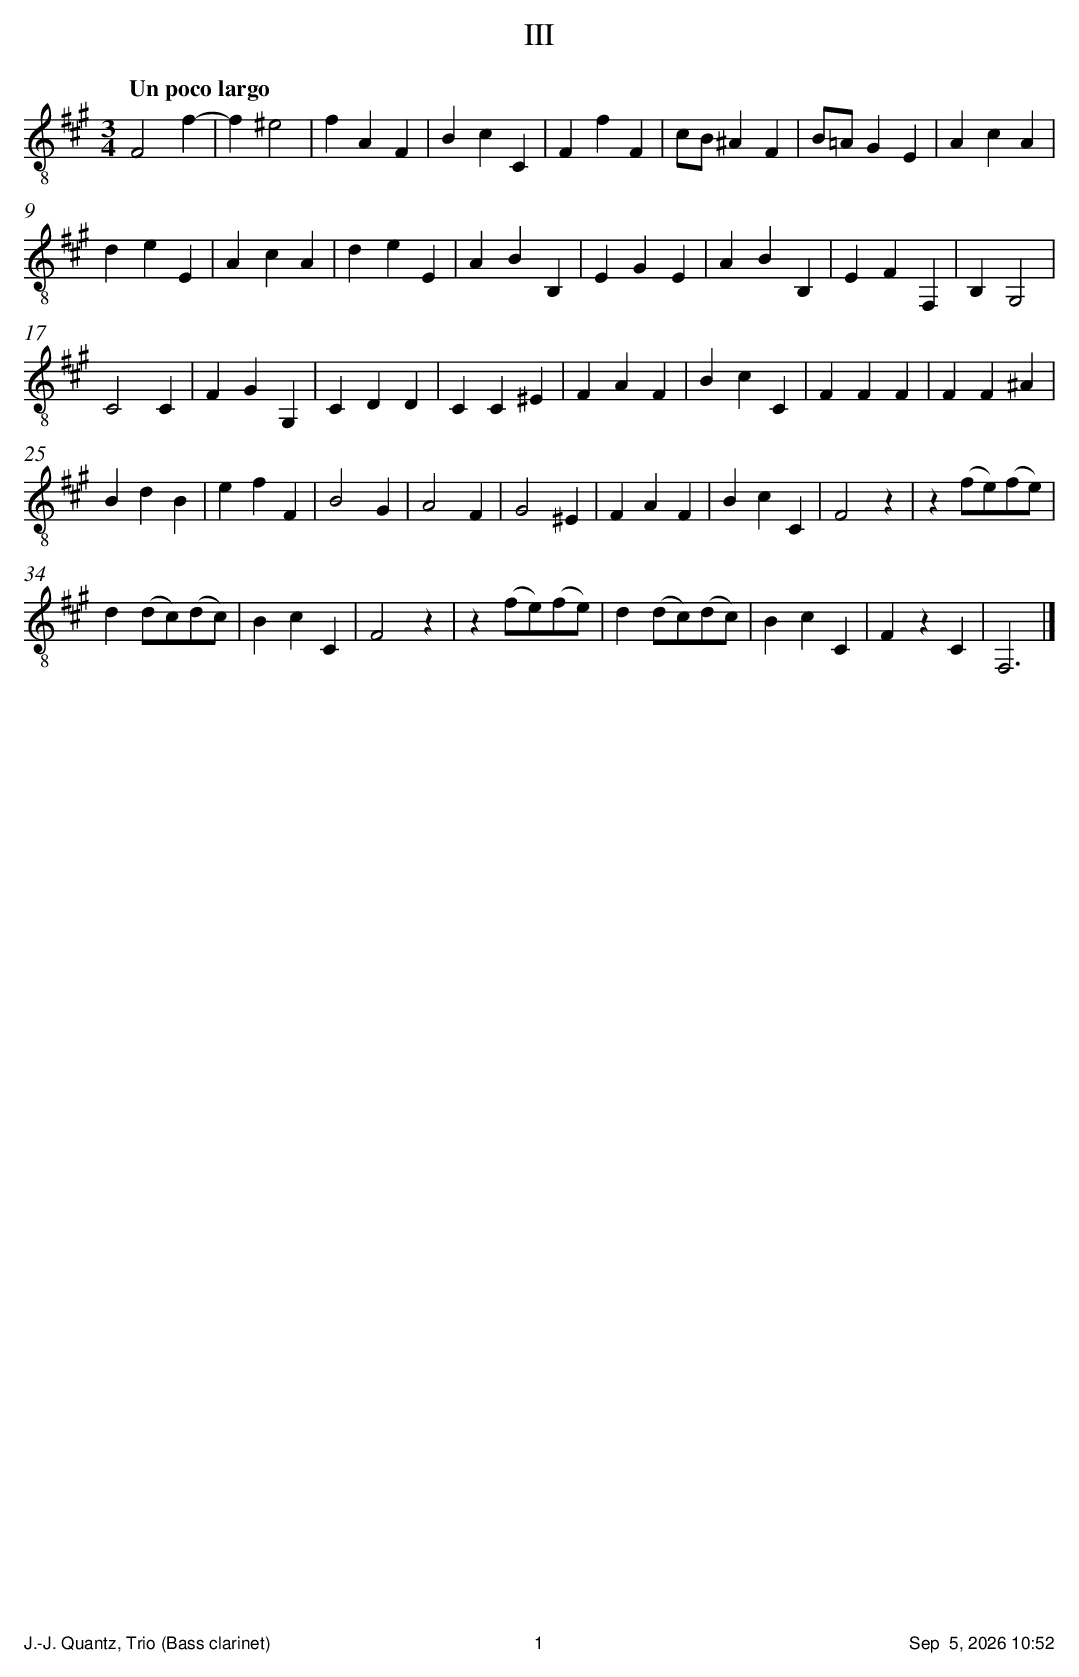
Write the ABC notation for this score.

X:1
T:III
M:3/4
L:1/8
Q:"Un poco largo"
K:Amaj clef=treble_8
F,4 F2- | F2 ^E4 | F2 A,2 F,2 | B,2 C2 C,2 | F,2 F2 F,2 | CB, ^A,2 F,2 | B,=A, G,2 E,2 | A,2 C2 A,2 |
D2 E2 E,2 | A,2 C2 A,2 | D2 E2 E,2 | A,2 B,2 B,,2 | E,2 G,2 E,2 | A,2 B,2 B,,2 | E,2 F,2 F,,2 | B,,2 G,,4 |
C,4 C,2 | F,2 G,2 G,,2 | C,2 D,2 D,2 | C,2 C,2 ^E,2 | F,2 A,2 F,2 | B,2 C2 C,2 | F,2 F,2 F,2 | F,2 F,2 ^A,2 |
B,2 D2 B,2 | E2 F2 F,2 | B,4 G,2 | A,4 F,2 | G,4 ^E,2 | F,2 A,2 F,2 | B,2 C2 C,2 | F,4 z2 | z2 (FE)(FE) |
D2 (DC)(DC) | B,2 C2 C,2 | F,4 z2 | z2 (FE)(FE) | D2 (DC)(DC) | B,2 C2 C,2 | F,2 z2 C,2 | F,,6 |]
